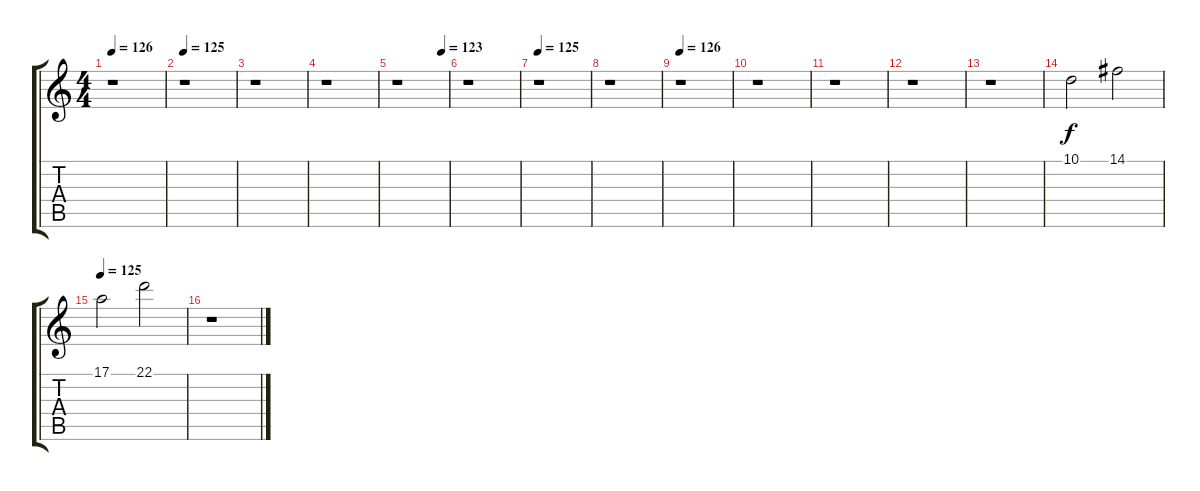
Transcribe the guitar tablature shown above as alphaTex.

\track "" {instrument pad6metallic}
\staff {score tabs}
\tuning (E4 B3 G3 D3 A2 E2) {hide}
\ts (4 4)
\tempo 126
\clef g2
\ks c
r.1{dy f} |
\tempo 125
r.1 |
r.1 |
r.1 |
\tempo (123 0.875)
r.1 |
r.1 |
\tempo 125
r.1 |
r.1 |
\tempo 126
r.1 |
r.1 |
r.1 |
r.1 |
r.1 |
10.1.2 14.1.2 |
\tempo 125
17.1.2 22.1.2 |
r.1
